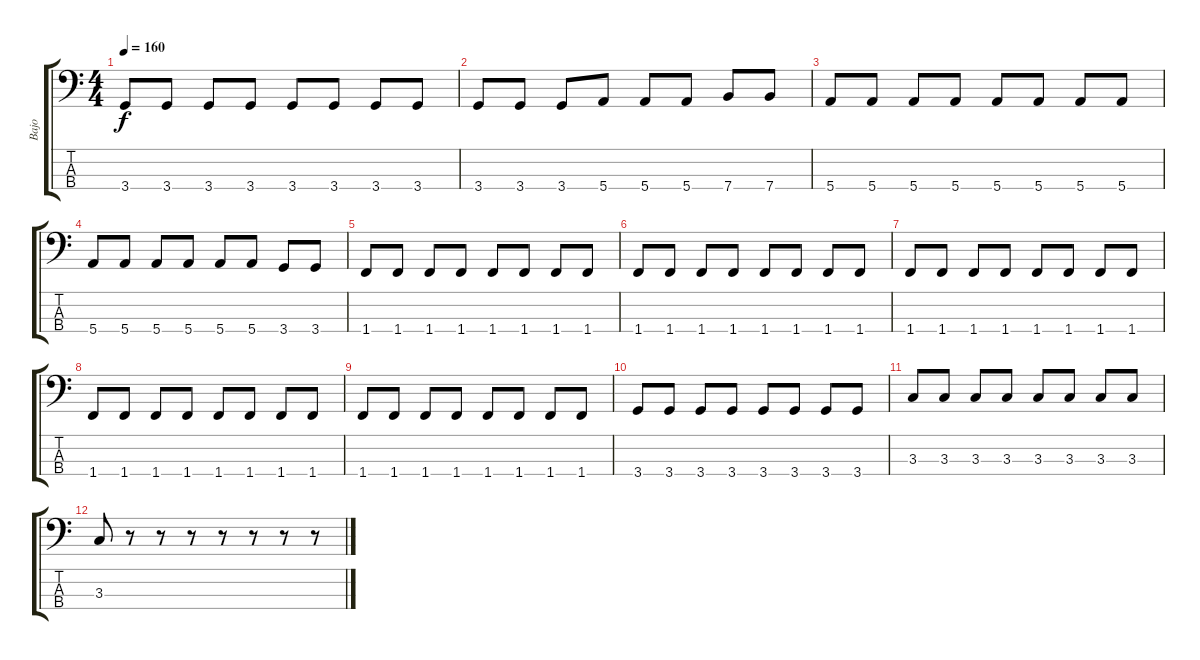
\track ("Bajo" "Bajo") {instrument electricbassfinger}
\staff {score tabs}
\tuning (G2 D2 A1 E1) {hide}
\ts (4 4)
\tempo 160
\clef f4
\ks c
3.4.8{dy f} 3.4.8 3.4.8 3.4.8 3.4.8 3.4.8 3.4.8 3.4.8 |
3.4.8 3.4.8 3.4.8 5.4.8 5.4.8 5.4.8 7.4.8 7.4.8 |
5.4.8 5.4.8 5.4.8 5.4.8 5.4.8 5.4.8 5.4.8 5.4.8 |
5.4.8 5.4.8 5.4.8 5.4.8 5.4.8 5.4.8 3.4.8 3.4.8 |
1.4.8 1.4.8 1.4.8 1.4.8 1.4.8 1.4.8 1.4.8 1.4.8 |
1.4.8 1.4.8 1.4.8 1.4.8 1.4.8 1.4.8 1.4.8 1.4.8 |
1.4.8 1.4.8 1.4.8 1.4.8 1.4.8 1.4.8 1.4.8 1.4.8 |
1.4.8 1.4.8 1.4.8 1.4.8 1.4.8 1.4.8 1.4.8 1.4.8 |
1.4.8 1.4.8 1.4.8 1.4.8 1.4.8 1.4.8 1.4.8 1.4.8 |
3.4.8 3.4.8 3.4.8 3.4.8 3.4.8 3.4.8 3.4.8 3.4.8 |
3.3.8 3.3.8 3.3.8 3.3.8 3.3.8 3.3.8 3.3.8 3.3.8 |
3.3.8 r.8 r.8 r.8 r.8 r.8 r.8 r.8
